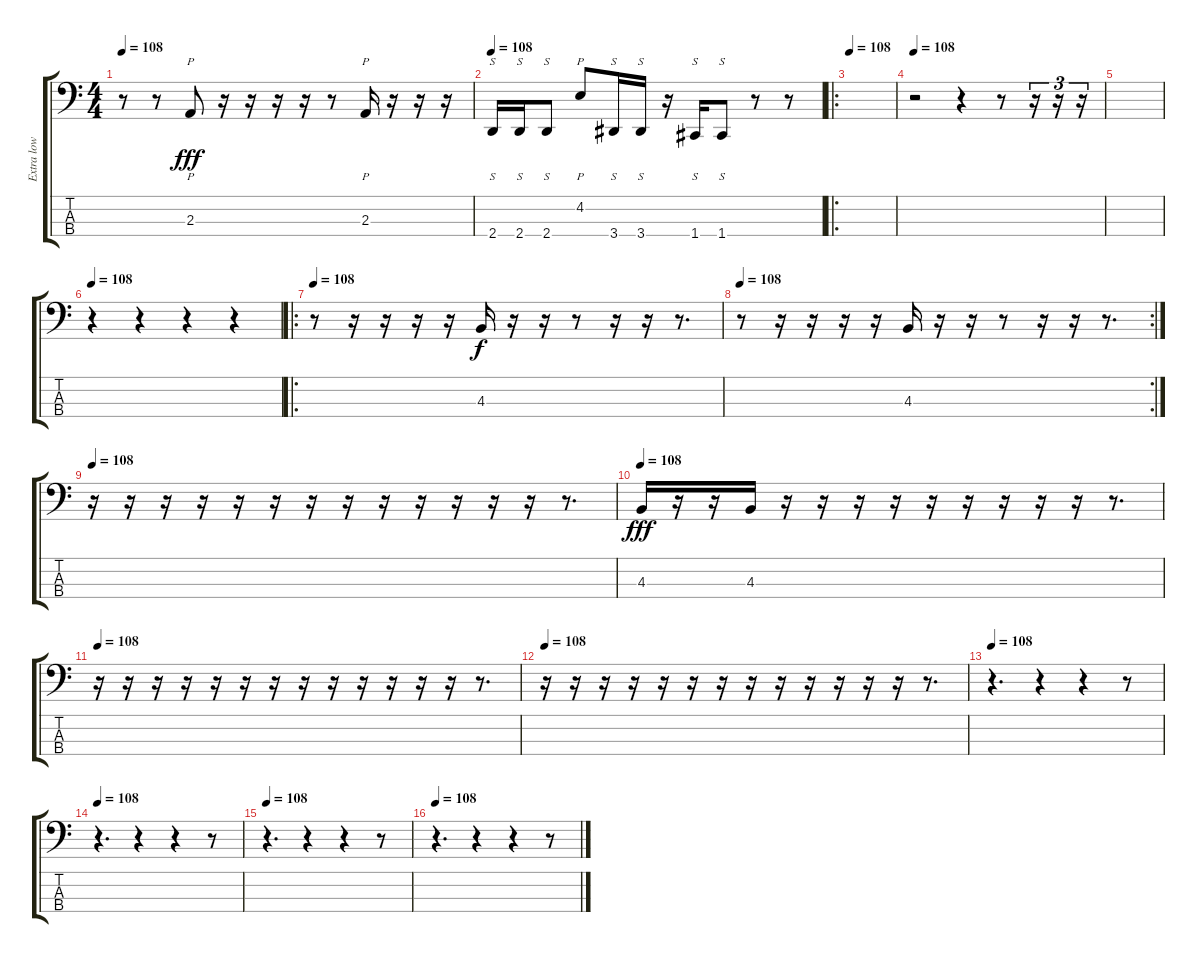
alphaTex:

\track ("Extra low sound" "Extra low ") {instrument electricbassfinger}
\staff {score tabs}
\tuning (F2 C2 G1 C1) {hide}
\ts (4 4)
\tempo 108
\clef f4
\ks c
r.8{dy fff} r.8 2.3.8{p} r.16 r.16 r.16 r.16 r.8 2.3.16{p} r.16 r.16 r.16 |
\tempo 108
2.4.16{s} 2.4.16{s} 2.4.8{s} 4.2.8{p} 3.4.16{s} 3.4.16{s} r.16 1.4.16{s} 1.4.8{s} r.8 r.8 |
\ro
\tempo 108
|
\tempo 108
r.2 r.4 r.8 r.16{tu (3 2)} r.16{tu (3 2)} r.16{tu (3 2)} |
|
\tempo 108
r.4 r.4 r.4 r.4 |
\ro
\tempo 108
r.8 r.16 r.16 r.16 r.16 4.3.16{dy f} r.16 r.16 r.8 r.16 r.16 r.8{d} |
\rc 2
\tempo 108
r.8 r.16 r.16 r.16 r.16 4.3.16 r.16 r.16 r.8 r.16 r.16 r.8{d} |
\tempo 108
r.16 r.16 r.16 r.16 r.16 r.16 r.16 r.16 r.16 r.16 r.16 r.16 r.16 r.8{d} |
\tempo 108
4.3.16{dy fff} r.16 r.16 4.3.16 r.16 r.16 r.16 r.16 r.16 r.16 r.16 r.16 r.16 r.8{d} |
\tempo 108
r.16 r.16 r.16 r.16 r.16 r.16 r.16 r.16 r.16 r.16 r.16 r.16 r.16 r.8{d} |
\tempo 108
r.16 r.16 r.16 r.16 r.16 r.16 r.16 r.16 r.16 r.16 r.16 r.16 r.16 r.8{d} |
\tempo 108
r.4{d} r.4 r.4 r.8 |
\tempo 108
r.4{d} r.4 r.4 r.8 |
\tempo 108
r.4{d} r.4 r.4 r.8 |
\tempo 108
r.4{d} r.4 r.4 r.8
